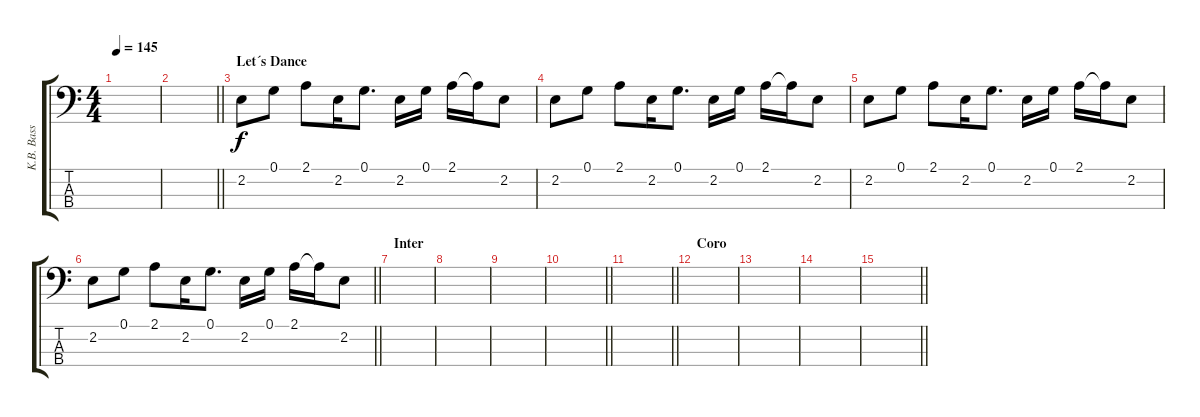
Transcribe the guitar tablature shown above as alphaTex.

\track ("K.B. Bass" "K.B. Bass") {instrument synthbass1}
\staff {score tabs}
\tuning (G2 D2 A1 E1) {hide}
\ts (4 4)
\tempo 145
\clef f4
\ks c
|
\barLineRight lightlight
|
\section ("" "Let´s Dance")
2.2.8 0.1.8 2.1.8 2.2.16 0.1.8{d} 2.2.16 0.1.16 2.1.16 2.1{t}.16 2.2.8 |
2.2.8 0.1.8 2.1.8 2.2.16 0.1.8{d} 2.2.16 0.1.16 2.1.16 2.1{t}.16 2.2.8 |
2.2.8 0.1.8 2.1.8 2.2.16 0.1.8{d} 2.2.16 0.1.16 2.1.16 2.1{t}.16 2.2.8 |
\barLineRight lightlight
2.2.8 0.1.8 2.1.8 2.2.16 0.1.8{d} 2.2.16 0.1.16 2.1.16 2.1{t}.16 2.2.8 |
\section ("" "Inter")
|
|
|
\barLineRight lightlight
|
\barLineRight lightlight
|
\section ("" "Coro")
|
|
|
\barLineRight lightlight
